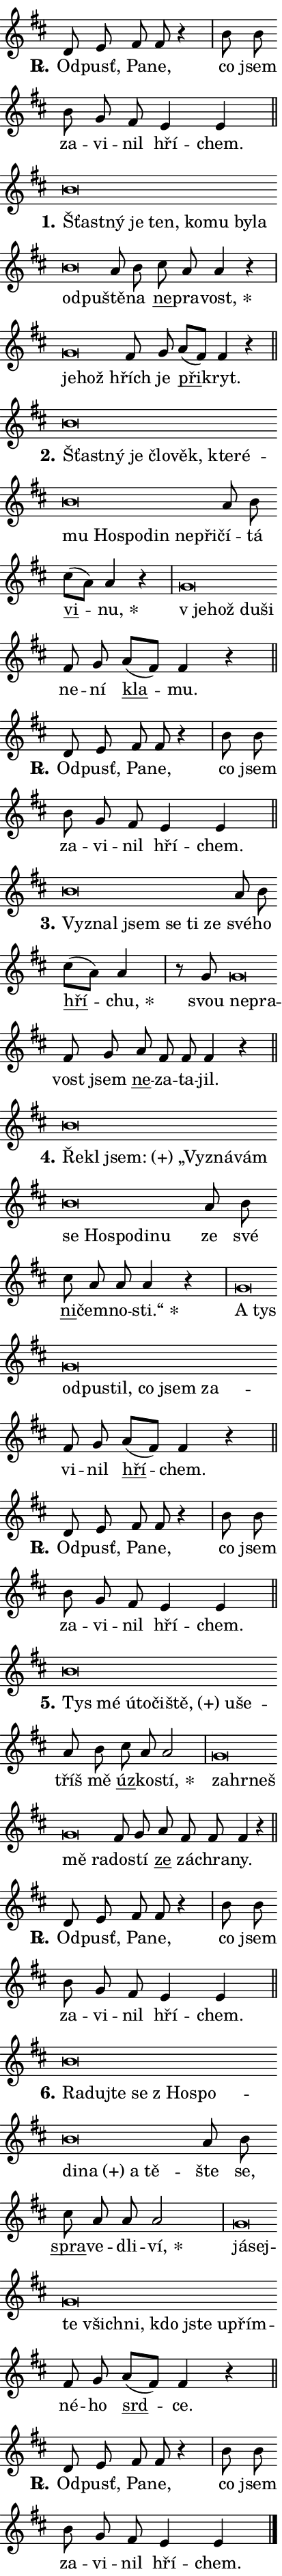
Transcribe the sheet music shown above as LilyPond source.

\version "2.24.0"
\header { tagline = "" }
\paper {
  indent = 0\cm
  top-margin = 0\cm
  right-margin = 0.13\cm % to fit lyric hyphens
  bottom-margin = 0\cm
  left-margin = 0\cm
  paper-width = 7\cm
  page-breaking = #ly:one-page-breaking
  system-system-spacing.basic-distance = #11
  score-system-spacing.basic-distance = #11
  ragged-last = ##f
}


%% Author: Thomas Morley
%% https://lists.gnu.org/archive/html/lilypond-user/2020-05/msg00002.html
#(define (line-position grob)
"Returns position of @var[grob} in current system:
   @code{'start}, if at first time-step
   @code{'end}, if at last time-step
   @code{'middle} otherwise
"
  (let* ((col (ly:item-get-column grob))
         (ln (ly:grob-object col 'left-neighbor))
         (rn (ly:grob-object col 'right-neighbor))
         (col-to-check-left (if (ly:grob? ln) ln col))
         (col-to-check-right (if (ly:grob? rn) rn col))
         (break-dir-left
           (and
             (ly:grob-property col-to-check-left 'non-musical #f)
             (ly:item-break-dir col-to-check-left)))
         (break-dir-right
           (and
             (ly:grob-property col-to-check-right 'non-musical #f)
             (ly:item-break-dir col-to-check-right))))
        (cond ((eqv? 1 break-dir-left) 'start)
              ((eqv? -1 break-dir-right) 'end)
              (else 'middle))))

#(define (tranparent-at-line-position vctor)
  (lambda (grob)
  "Relying on @code{line-position} select the relevant enry from @var{vctor}.
Used to determine transparency,"
    (case (line-position grob)
      ((end) (not (vector-ref vctor 0)))
      ((middle) (not (vector-ref vctor 1)))
      ((start) (not (vector-ref vctor 2))))))

noteHeadBreakVisibility =
#(define-music-function (break-visibility)(vector?)
"Makes @code{NoteHead}s transparent relying on @var{break-visibility}"
#{
  \override NoteHead.transparent =
    #(tranparent-at-line-position break-visibility)
#})

#(define delete-ledgers-for-transparent-note-heads
  (lambda (grob)
    "Reads whether a @code{NoteHead} is transparent.
If so this @code{NoteHead} is removed from @code{'note-heads} from
@var{grob}, which is supposed to be @code{LedgerLineSpanner}.
As a result ledgers are not printed for this @code{NoteHead}"
    (let* ((nhds-array (ly:grob-object grob 'note-heads))
           (nhds-list
             (if (ly:grob-array? nhds-array)
                 (ly:grob-array->list nhds-array)
                 '()))
           ;; Relies on the transparent-property being done before
           ;; Staff.LedgerLineSpanner.after-line-breaking is executed.
           ;; This is fragile ...
           (to-keep
             (remove
               (lambda (nhd)
                 (ly:grob-property nhd 'transparent #f))
               nhds-list)))
      ;; TODO find a better method to iterate over grob-arrays, similiar
      ;; to filter/remove etc for lists
      ;; For now rebuilt from scratch
      (set! (ly:grob-object grob 'note-heads)  '())
      (for-each
        (lambda (nhd)
          (ly:pointer-group-interface::add-grob grob 'note-heads nhd))
        to-keep))))

squashNotes = {
  \override NoteHead.X-extent = #'(-0.2 . 0.2)
  \override NoteHead.Y-extent = #'(-0.75 . 0)
  \override NoteHead.stencil =
    #(lambda (grob)
       (let ((pos (ly:grob-property grob 'staff-position)))
         (begin
           (if (< pos -7) (display "ERROR: Lower brevis then expected\n") (display ""))
           (if (<= pos -6) ly:text-interface::print ly:note-head::print))))
}
unSquashNotes = {
  \revert NoteHead.X-extent
  \revert NoteHead.Y-extent
  \revert NoteHead.stencil
}

hideNotes = \noteHeadBreakVisibility #begin-of-line-visible
unHideNotes = \noteHeadBreakVisibility #all-visible

% work-around for resetting accidentals
% https://lilypond.org/doc/v2.23/Documentation/notation/displaying-rhythms#unmetered-music
cadenzaMeasure = {
  \cadenzaOff
  \partial 1024 s1024
  \cadenzaOn
}

#(define-markup-command (accent layout props text) (markup?)
  "Underline accented syllable"
  (interpret-markup layout props
    #{\markup \override #'(offset . 4.3) \underline { #text }#}))

responsum = \markup \concat {
  "R" \hspace #-1.05 \path #0.1 #'((moveto 0 0.07) (lineto 0.9 0.8)) \hspace #0.05 "."
}

spaceSize = #0.6828661417322834 % exact space size for TeX Gyre Schola

\layout {
  \context {
    \Staff
    \remove "Time_signature_engraver"
    \override LedgerLineSpanner.after-line-breaking = #delete-ledgers-for-transparent-note-heads
  }
  \context {
    \Lyrics {
      \override LyricSpace.minimum-distance = \spaceSize
      \override LyricText.font-name = #"TeX Gyre Schola"
      \override LyricText.font-size = 1
      \override StanzaNumber.font-name = #"TeX Gyre Schola Bold"
      \override StanzaNumber.font-size = 1
    }
  }
  \context {
    \Score 
    \override NoteHead.text =
      #(lambda (grob) 
        (let ((pos (ly:grob-property grob 'staff-position)))
          #{\markup {
            \combine
              \halign #-0.55 \raise #(if (= pos -6) 0 0.5) \override #'(thickness . 2) \draw-line #'(3.2 . 0)
              \musicglyph "noteheads.sM1"
          }#}))
  }
}

% magnetic-lyrics.ily
%
%   written by
%     Jean Abou Samra <jean@abou-samra.fr>
%     Werner Lemberg <wl@gnu.org>
%
%   adapted by
%     Jiri Hon <jiri.hon@gmail.com>
%
% Version 2022-Apr-15

% https://www.mail-archive.com/lilypond-user@gnu.org/msg149350.html

#(define (Left_hyphen_pointer_engraver context)
   "Collect syllable-hyphen-syllable occurrences in lyrics and store
them in properties.  This engraver only looks to the left.  For
example, if the lyrics input is @code{foo -- bar}, it does the
following.

@itemize @bullet
@item
Set the @code{text} property of the @code{LyricHyphen} grob between
@q{foo} and @q{bar} to @code{foo}.

@item
Set the @code{left-hyphen} property of the @code{LyricText} grob with
text @q{foo} to the @code{LyricHyphen} grob between @q{foo} and
@q{bar}.
@end itemize

Use this auxiliary engraver in combination with the
@code{lyric-@/text::@/apply-@/magnetic-@/offset!} hook."
   (let ((hyphen #f)
         (text #f))
     (make-engraver
      (acknowledgers
       ((lyric-syllable-interface engraver grob source-engraver)
        (set! text grob)))
      (end-acknowledgers
       ((lyric-hyphen-interface engraver grob source-engraver)
        ;(when (not (grob::has-interface grob 'lyric-space-interface))
          (set! hyphen grob)));)
      ((stop-translation-timestep engraver)
       (when (and text hyphen)
         (ly:grob-set-object! text 'left-hyphen hyphen))
       (set! text #f)
       (set! hyphen #f)))))

#(define (lyric-text::apply-magnetic-offset! grob)
   "If the space between two syllables is less than the value in
property @code{LyricText@/.details@/.squash-threshold}, move the right
syllable to the left so that it gets concatenated with the left
syllable.

Use this function as a hook for
@code{LyricText@/.after-@/line-@/breaking} if the
@code{Left_@/hyphen_@/pointer_@/engraver} is active."
   (let ((hyphen (ly:grob-object grob 'left-hyphen #f)))
     (when hyphen
       (let ((left-text (ly:spanner-bound hyphen LEFT)))
         (when (grob::has-interface left-text 'lyric-syllable-interface)
           (let* ((common (ly:grob-common-refpoint grob left-text X))
                  (this-x-ext (ly:grob-extent grob common X))
                  (left-x-ext
                   (begin
                     ;; Trigger magnetism for left-text.
                     (ly:grob-property left-text 'after-line-breaking)
                     (ly:grob-extent left-text common X)))
                  ;; `delta` is the gap width between two syllables.
                  (delta (- (interval-start this-x-ext)
                            (interval-end left-x-ext)))
                  (details (ly:grob-property grob 'details))
                  (threshold (assoc-get 'squash-threshold details 0.2)))
             (when (< delta threshold)
               (let* (;; We have to manipulate the input text so that
                      ;; ligatures crossing syllable boundaries are not
                      ;; disabled.  For languages based on the Latin
                      ;; script this is essentially a beautification.
                      ;; However, for non-Western scripts it can be a
                      ;; necessity.
                      (lt (ly:grob-property left-text 'text))
                      (rt (ly:grob-property grob 'text))
                      (is-space (grob::has-interface hyphen 'lyric-space-interface))
                      (space (if is-space " " ""))
                      (extra-delta (if is-space spaceSize 0))
                      ;; Append new syllable.
                      (ltrt-space (if (and (string? lt) (string? rt))
                                (string-append lt space rt)
                                (make-concat-markup (list lt space rt))))
                      ;; Right-align `ltrt` to the right side.
                      (ltrt-space-markup (grob-interpret-markup
                               grob
                               (make-translate-markup
                                (cons (interval-length this-x-ext) 0)
                                (make-right-align-markup ltrt-space)))))
                 (begin
                   ;; Don't print `left-text`.
                   (ly:grob-set-property! left-text 'stencil #f)
                   ;; Set text and stencil (which holds all collected
                   ;; syllables so far) and shift it to the left.
                   (ly:grob-set-property! grob 'text ltrt-space)
                   (ly:grob-set-property! grob 'stencil ltrt-space-markup)
                   (ly:grob-translate-axis! grob (- (- delta extra-delta)) X))))))))))


#(define (lyric-hyphen::displace-bounds-first grob)
   ;; Make very sure this callback isn't triggered too early.
   (let ((left (ly:spanner-bound grob LEFT))
         (right (ly:spanner-bound grob RIGHT)))
     (ly:grob-property left 'after-line-breaking)
     (ly:grob-property right 'after-line-breaking)
     (ly:lyric-hyphen::print grob)))

squashThreshold = #0.4

\layout {
  \context {
    \Lyrics
    \consists #Left_hyphen_pointer_engraver
    \override LyricText.after-line-breaking =
      #lyric-text::apply-magnetic-offset!
    \override LyricHyphen.stencil = #lyric-hyphen::displace-bounds-first
    \override LyricText.details.squash-threshold = \squashThreshold
    \override LyricHyphen.minimum-distance = 0
    \override LyricHyphen.minimum-length = \squashThreshold
  }
}

squashText = \override LyricText.details.squash-threshold = 9999
unSquashText = \override LyricText.details.squash-threshold = \squashThreshold

leftText = \override LyricText.self-alignment-X = #LEFT
unLeftText = \revert LyricText.self-alignment-X

starOffset = #(lambda (grob) 
                (let ((x_offset (ly:self-alignment-interface::aligned-on-x-parent grob)))
                  (if (= x_offset 0) 0 (+ x_offset 1.2))))

star = #(define-music-function (syllable)(string?)
"Append star separator at the end of a syllable"
#{
  \once \override LyricText.X-offset = #starOffset
  \lyricmode { \markup {
    #syllable
    \override #'((font-name . "TeX Gyre Schola Bold")) \hspace #0.2 \lower #0.65 \larger "*"
  } }
#})

starAccent = #(define-music-function (syllable)(string?)
"Append star separator at the end of a syllable and make accent"
#{
  \once \override LyricText.X-offset = #starOffset
  \lyricmode { \markup {
    \accent #syllable
    \override #'((font-name . "TeX Gyre Schola Bold")) \hspace #0.2 \lower #0.65 \larger "*"
  } }
#})

breath = #(define-music-function (syllable)(string?)
"Append breathing indicator at the end of a syllable"
#{
  \lyricmode { \markup { #syllable "+" } }
#})

optionalBreath = #(define-music-function (syllable)(string?)
"Append optional breathing indicator at the end of a syllable"
#{
  \lyricmode { \markup { #syllable "(+)" } }
#})


\score {
    <<
        \new Voice = "melody" { \cadenzaOn \key d \major \relative { d'8 e fis fis r4 \cadenzaMeasure \bar "|" b8 b \bar "" b g fis e4 e \cadenzaMeasure \bar "||" \break } }
        \new Lyrics \lyricsto "melody" { \lyricmode { \set stanza = \responsum
Od -- pusť, Pa -- ne, co jsem za -- vi -- nil hří -- chem. } }
    >>
    \layout {}
}

\score {
    <<
        \new Voice = "melody" { \cadenzaOn \key d \major \relative { \squashNotes b'\breve*1/16 \hideNotes \breve*1/16 \bar "" \breve*1/16 \bar "" \breve*1/16 \bar "" \breve*1/16 \bar "" \breve*1/16 \bar "" \breve*1/16 \bar "" \breve*1/16 \bar "" \breve*1/16 \breve*1/16 \bar "" \unHideNotes \unSquashNotes a8 b \bar "" cis a a4 r \cadenzaMeasure \bar "|" \squashNotes g\breve*1/16 \hideNotes \breve*1/16 \bar "" \unHideNotes \unSquashNotes fis8 g \bar "" a[( fis)] fis4 r \cadenzaMeasure \bar "||" \break } }
        \new Lyrics \lyricsto "melody" { \lyricmode { \set stanza = "1."
\leftText Šťast -- \squashText ný je ten, ko -- mu by -- la od -- pu -- \unLeftText \unSquashText ště -- na \markup \accent ne -- pra -- \star vost, \leftText je -- \squashText hož \unLeftText \unSquashText hřích je \markup \accent při -- kryt. } }
    >>
    \layout {}
}

\score {
    <<
        \new Voice = "melody" { \cadenzaOn \key d \major \relative { \squashNotes b'\breve*1/16 \hideNotes \breve*1/16 \bar "" \breve*1/16 \bar "" \breve*1/16 \bar "" \breve*1/16 \bar "" \breve*1/16 \bar "" \breve*1/16 \bar "" \breve*1/16 \bar "" \breve*1/16 \bar "" \breve*1/16 \bar "" \breve*1/16 \bar "" \breve*1/16 \breve*1/16 \bar "" \unHideNotes \unSquashNotes a8 b \bar "" cis[( a)] a4 r \cadenzaMeasure \bar "|" \squashNotes g\breve*1/16 \hideNotes \breve*1/16 \bar "" \breve*1/16 \breve*1/16 \bar "" \unHideNotes \unSquashNotes fis8 g \bar "" a[( fis)] fis4 r \cadenzaMeasure \bar "||" \break } }
        \new Lyrics \lyricsto "melody" { \lyricmode { \set stanza = "2."
\leftText Šťast -- \squashText ný je člo -- věk, kte -- ré -- mu Ho -- spo -- din ne -- při -- \unLeftText \unSquashText čí -- tá \markup \accent vi -- \star nu, \leftText "v je" -- \squashText hož du -- ši \unLeftText \unSquashText ne -- ní \markup \accent kla -- mu. } }
    >>
    \layout {}
}

\score {
    <<
        \new Voice = "melody" { \cadenzaOn \key d \major \relative { d'8 e fis fis r4 \cadenzaMeasure \bar "|" b8 b \bar "" b g fis e4 e \cadenzaMeasure \bar "||" \break } }
        \new Lyrics \lyricsto "melody" { \lyricmode { \set stanza = \responsum
Od -- pusť, Pa -- ne, co jsem za -- vi -- nil hří -- chem. } }
    >>
    \layout {}
}

\score {
    <<
        \new Voice = "melody" { \cadenzaOn \key d \major \relative { \squashNotes b'\breve*1/16 \hideNotes \breve*1/16 \bar "" \breve*1/16 \bar "" \breve*1/16 \bar "" \breve*1/16 \breve*1/16 \bar "" \unHideNotes \unSquashNotes a8 b \bar "" cis[( a)] a4 \cadenzaMeasure \bar "|" r8 g8 \squashNotes g\breve*1/16 \hideNotes \breve*1/16 \bar "" \unHideNotes \unSquashNotes fis8 g \bar "" a fis fis fis4 r \cadenzaMeasure \bar "||" \break } }
        \new Lyrics \lyricsto "melody" { \lyricmode { \set stanza = "3."
\leftText Vy -- \squashText znal jsem se ti ze \unLeftText \unSquashText své -- ho \markup \accent hří -- \star chu, svou \leftText ne -- \squashText pra -- \unLeftText \unSquashText vost jsem \markup \accent ne -- za -- ta -- jil. } }
    >>
    \layout {}
}

\score {
    <<
        \new Voice = "melody" { \cadenzaOn \key d \major \relative { \squashNotes b'\breve*1/16 \hideNotes \breve*1/16 \bar "" \breve*1/16 \bar "" \breve*1/16 \bar "" \breve*1/16 \bar "" \breve*1/16 \bar "" \breve*1/16 \bar "" \breve*1/16 \bar "" \breve*1/16 \bar "" \breve*1/16 \breve*1/16 \bar "" \unHideNotes \unSquashNotes a8 b \bar "" cis a a a4 r \cadenzaMeasure \bar "|" \squashNotes g\breve*1/16 \hideNotes \breve*1/16 \bar "" \breve*1/16 \bar "" \breve*1/16 \bar "" \breve*1/16 \bar "" \breve*1/16 \bar "" \breve*1/16 \breve*1/16 \bar "" \unHideNotes \unSquashNotes fis8 g \bar "" a[( fis)] fis4 r \cadenzaMeasure \bar "||" \break } }
        \new Lyrics \lyricsto "melody" { \lyricmode { \set stanza = "4."
\leftText Ře -- \squashText kl \optionalBreath jsem: „Vy -- zná -- vám se Ho -- spo -- di -- nu \unLeftText \unSquashText ze své \markup \accent ni -- čem -- no -- \star sti.“ \leftText A \squashText tys od -- pu -- stil, co jsem za -- \unLeftText \unSquashText vi -- nil \markup \accent hří -- chem. } }
    >>
    \layout {}
}

\score {
    <<
        \new Voice = "melody" { \cadenzaOn \key d \major \relative { d'8 e fis fis r4 \cadenzaMeasure \bar "|" b8 b \bar "" b g fis e4 e \cadenzaMeasure \bar "||" \break } }
        \new Lyrics \lyricsto "melody" { \lyricmode { \set stanza = \responsum
Od -- pusť, Pa -- ne, co jsem za -- vi -- nil hří -- chem. } }
    >>
    \layout {}
}

\score {
    <<
        \new Voice = "melody" { \cadenzaOn \key d \major \relative { \squashNotes b'\breve*1/16 \hideNotes \breve*1/16 \bar "" \breve*1/16 \bar "" \breve*1/16 \bar "" \breve*1/16 \bar "" \breve*1/16 \bar "" \breve*1/16 \breve*1/16 \bar "" \unHideNotes \unSquashNotes a8 b \bar "" cis a a2 \cadenzaMeasure \bar "|" \squashNotes g\breve*1/16 \hideNotes \breve*1/16 \bar "" \breve*1/16 \bar "" \breve*1/16 \breve*1/16 \bar "" \unHideNotes \unSquashNotes fis8 g \bar "" a fis fis fis4 r \cadenzaMeasure \bar "||" \break } }
        \new Lyrics \lyricsto "melody" { \lyricmode { \set stanza = "5."
\leftText Tys \squashText mé ú -- to -- či -- \optionalBreath ště, u -- še -- \unLeftText \unSquashText tříš mě \markup \accent úz -- ko -- \star stí, \leftText za -- \squashText hr -- neš mě ra -- \unLeftText \unSquashText do -- stí \markup \accent ze zá -- chra -- ny. } }
    >>
    \layout {}
}

\score {
    <<
        \new Voice = "melody" { \cadenzaOn \key d \major \relative { d'8 e fis fis r4 \cadenzaMeasure \bar "|" b8 b \bar "" b g fis e4 e \cadenzaMeasure \bar "||" \break } }
        \new Lyrics \lyricsto "melody" { \lyricmode { \set stanza = \responsum
Od -- pusť, Pa -- ne, co jsem za -- vi -- nil hří -- chem. } }
    >>
    \layout {}
}

\score {
    <<
        \new Voice = "melody" { \cadenzaOn \key d \major \relative { \squashNotes b'\breve*1/16 \hideNotes \breve*1/16 \bar "" \breve*1/16 \bar "" \breve*1/16 \bar "" \breve*1/16 \bar "" \breve*1/16 \bar "" \breve*1/16 \bar "" \breve*1/16 \bar "" \breve*1/16 \breve*1/16 \bar "" \unHideNotes \unSquashNotes a8 b \bar "" cis a a a2 \cadenzaMeasure \bar "|" \squashNotes g\breve*1/16 \hideNotes \breve*1/16 \bar "" \breve*1/16 \bar "" \breve*1/16 \bar "" \breve*1/16 \bar "" \breve*1/16 \bar "" \breve*1/16 \bar "" \breve*1/16 \breve*1/16 \bar "" \unHideNotes \unSquashNotes fis8 g \bar "" a[( fis)] fis4 r \cadenzaMeasure \bar "||" \break } }
        \new Lyrics \lyricsto "melody" { \lyricmode { \set stanza = "6."
\leftText Ra -- \squashText duj -- te se "z Ho" -- spo -- di -- \optionalBreath na a tě -- \unLeftText \unSquashText šte se, \markup \accent spra -- ve -- dli -- \star ví, \leftText já -- \squashText sej -- te všich -- ni, kdo jste u -- přím -- \unLeftText \unSquashText né -- ho \markup \accent srd -- ce. } }
    >>
    \layout {}
}

\score {
    <<
        \new Voice = "melody" { \cadenzaOn \key d \major \relative { d'8 e fis fis r4 \cadenzaMeasure \bar "|" b8 b \bar "" b g fis e4 e \cadenzaMeasure \bar "||" \break } \bar "|." }
        \new Lyrics \lyricsto "melody" { \lyricmode { \set stanza = \responsum
Od -- pusť, Pa -- ne, co jsem za -- vi -- nil hří -- chem. } }
    >>
    \layout {}
}
